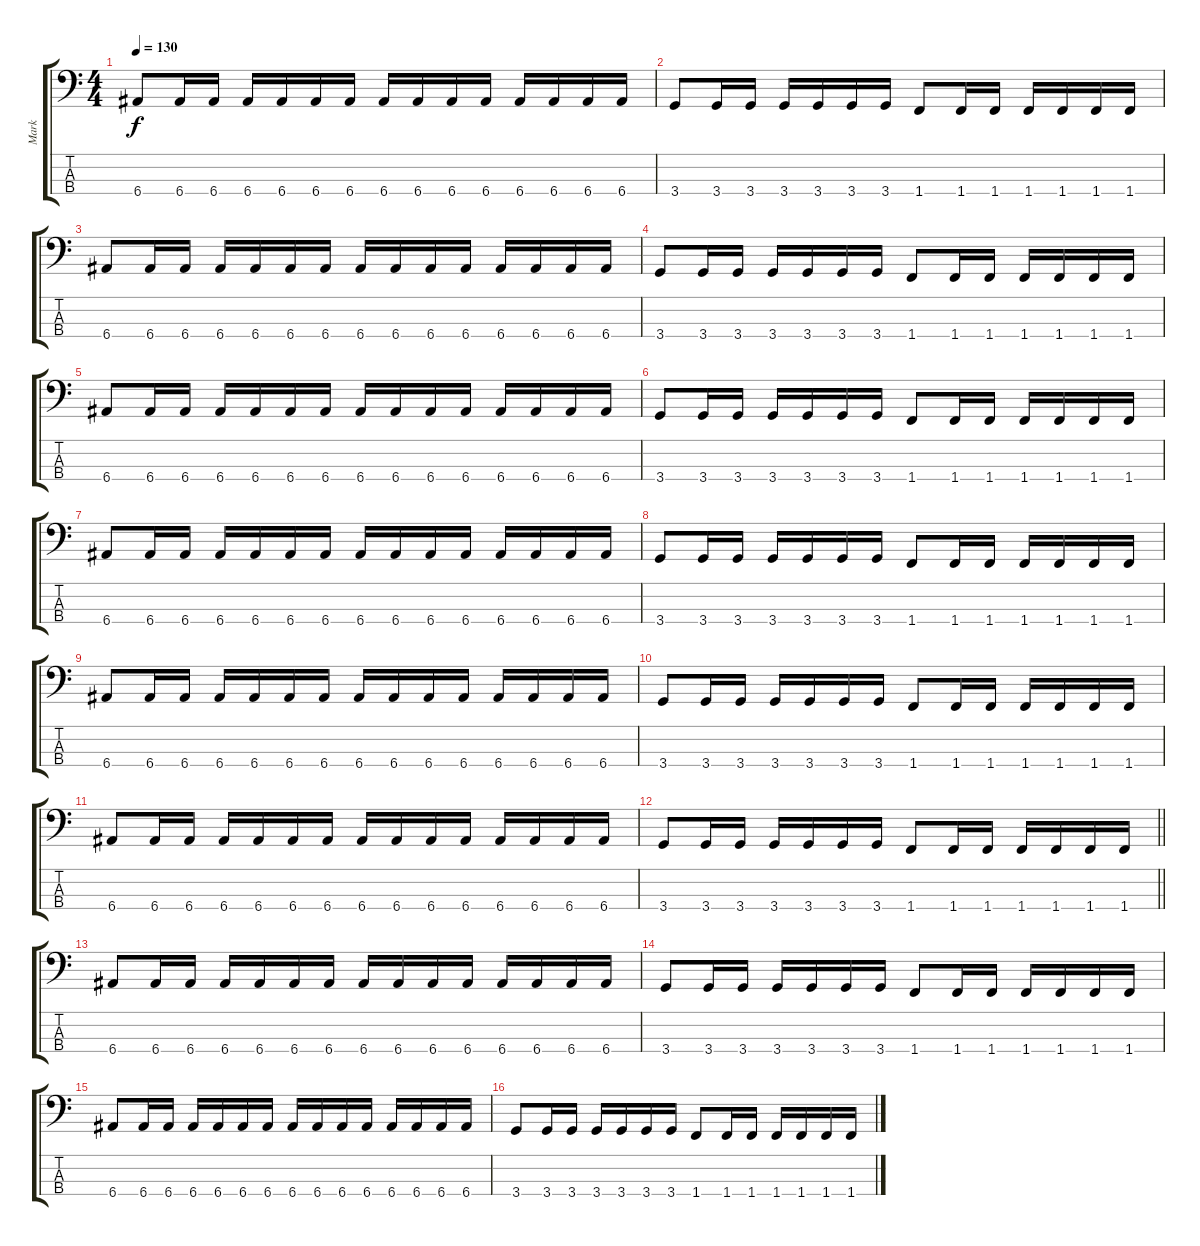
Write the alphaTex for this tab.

\track ("Mark" "Mark") {instrument electricbasspick}
\staff {score tabs}
\tuning (G2 D2 A1 E1) {hide}
\ts (4 4)
\tempo 130
\clef f4
\ks c
6.4.8{dy f instrument electricbasspick} 6.4.16 6.4.16 6.4.16 6.4.16 6.4.16 6.4.16 6.4.16 6.4.16 6.4.16 6.4.16 6.4.16 6.4.16 6.4.16 6.4.16 |
3.4.8 3.4.16 3.4.16 3.4.16 3.4.16 3.4.16 3.4.16 1.4.8 1.4.16 1.4.16 1.4.16 1.4.16 1.4.16 1.4.16 |
6.4.8 6.4.16 6.4.16 6.4.16 6.4.16 6.4.16 6.4.16 6.4.16 6.4.16 6.4.16 6.4.16 6.4.16 6.4.16 6.4.16 6.4.16 |
3.4.8 3.4.16 3.4.16 3.4.16 3.4.16 3.4.16 3.4.16 1.4.8 1.4.16 1.4.16 1.4.16 1.4.16 1.4.16 1.4.16 |
6.4.8 6.4.16 6.4.16 6.4.16 6.4.16 6.4.16 6.4.16 6.4.16 6.4.16 6.4.16 6.4.16 6.4.16 6.4.16 6.4.16 6.4.16 |
3.4.8 3.4.16 3.4.16 3.4.16 3.4.16 3.4.16 3.4.16 1.4.8 1.4.16 1.4.16 1.4.16 1.4.16 1.4.16 1.4.16 |
6.4.8 6.4.16 6.4.16 6.4.16 6.4.16 6.4.16 6.4.16 6.4.16 6.4.16 6.4.16 6.4.16 6.4.16 6.4.16 6.4.16 6.4.16 |
3.4.8 3.4.16 3.4.16 3.4.16 3.4.16 3.4.16 3.4.16 1.4.8 1.4.16 1.4.16 1.4.16 1.4.16 1.4.16 1.4.16 |
6.4.8 6.4.16 6.4.16 6.4.16 6.4.16 6.4.16 6.4.16 6.4.16 6.4.16 6.4.16 6.4.16 6.4.16 6.4.16 6.4.16 6.4.16 |
3.4.8 3.4.16 3.4.16 3.4.16 3.4.16 3.4.16 3.4.16 1.4.8 1.4.16 1.4.16 1.4.16 1.4.16 1.4.16 1.4.16 |
6.4.8 6.4.16 6.4.16 6.4.16 6.4.16 6.4.16 6.4.16 6.4.16 6.4.16 6.4.16 6.4.16 6.4.16 6.4.16 6.4.16 6.4.16 |
\barLineRight lightlight
3.4.8 3.4.16 3.4.16 3.4.16 3.4.16 3.4.16 3.4.16 1.4.8 1.4.16 1.4.16 1.4.16 1.4.16 1.4.16 1.4.16 |
6.4.8 6.4.16 6.4.16 6.4.16 6.4.16 6.4.16 6.4.16 6.4.16 6.4.16 6.4.16 6.4.16 6.4.16 6.4.16 6.4.16 6.4.16 |
3.4.8 3.4.16 3.4.16 3.4.16 3.4.16 3.4.16 3.4.16 1.4.8 1.4.16 1.4.16 1.4.16 1.4.16 1.4.16 1.4.16 |
6.4.8 6.4.16 6.4.16 6.4.16 6.4.16 6.4.16 6.4.16 6.4.16 6.4.16 6.4.16 6.4.16 6.4.16 6.4.16 6.4.16 6.4.16 |
3.4.8 3.4.16 3.4.16 3.4.16 3.4.16 3.4.16 3.4.16 1.4.8 1.4.16 1.4.16 1.4.16 1.4.16 1.4.16 1.4.16
